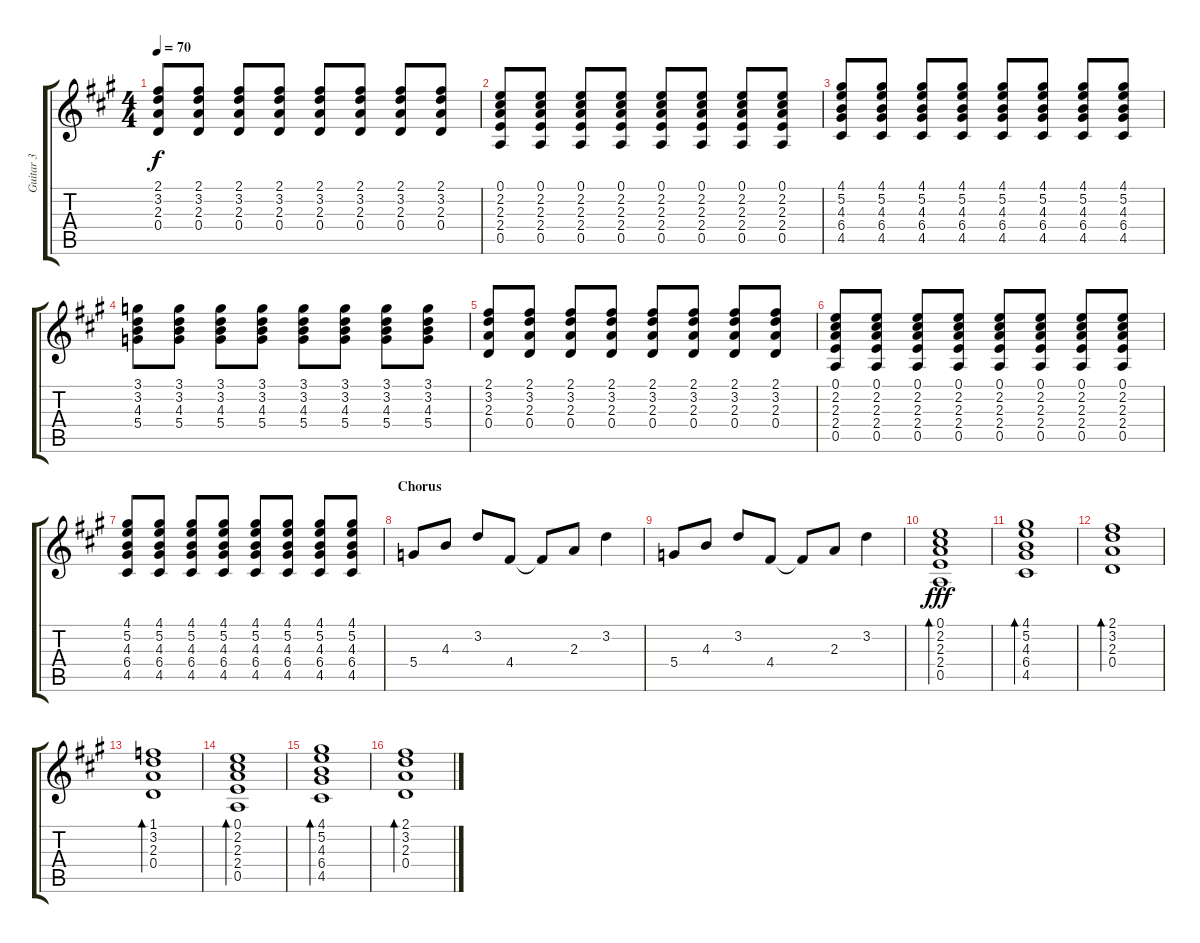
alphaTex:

\track ("Guitar 3" "Guitar 3") {instrument acousticguitarsteel}
\staff {score tabs}
\tuning (E4 B3 G3 D3 A2 E2) {hide}
\ts (4 4)
\tempo 70
\clef g2
\ks a
(2.1 3.2 2.3 0.4).8{dy f} (2.1 3.2 2.3 0.4).8 (2.1 3.2 2.3 0.4).8 (2.1 3.2 2.3 0.4).8 (2.1 3.2 2.3 0.4).8 (2.1 3.2 2.3 0.4).8 (2.1 3.2 2.3 0.4).8 (2.1 3.2 2.3 0.4).8 |
(0.1 2.2 2.3 2.4 0.5).8 (0.1 2.2 2.3 2.4 0.5).8 (0.1 2.2 2.3 2.4 0.5).8 (0.1 2.2 2.3 2.4 0.5).8 (0.1 2.2 2.3 2.4 0.5).8 (0.1 2.2 2.3 2.4 0.5).8 (0.1 2.2 2.3 2.4 0.5).8 (0.1 2.2 2.3 2.4 0.5).8 |
(4.1 5.2 4.3 6.4 4.5).8 (4.1 5.2 4.3 6.4 4.5).8 (4.1 5.2 4.3 6.4 4.5).8 (4.1 5.2 4.3 6.4 4.5).8 (4.1 5.2 4.3 6.4 4.5).8 (4.1 5.2 4.3 6.4 4.5).8 (4.1 5.2 4.3 6.4 4.5).8 (4.1 5.2 4.3 6.4 4.5).8 |
(3.1 3.2 4.3 5.4).8 (3.1 3.2 4.3 5.4).8 (3.1 3.2 4.3 5.4).8 (3.1 3.2 4.3 5.4).8 (3.1 3.2 4.3 5.4).8 (3.1 3.2 4.3 5.4).8 (3.1 3.2 4.3 5.4).8 (3.1 3.2 4.3 5.4).8 |
(2.1 3.2 2.3 0.4).8 (2.1 3.2 2.3 0.4).8 (2.1 3.2 2.3 0.4).8 (2.1 3.2 2.3 0.4).8 (2.1 3.2 2.3 0.4).8 (2.1 3.2 2.3 0.4).8 (2.1 3.2 2.3 0.4).8 (2.1 3.2 2.3 0.4).8 |
(0.1 2.2 2.3 2.4 0.5).8 (0.1 2.2 2.3 2.4 0.5).8 (0.1 2.2 2.3 2.4 0.5).8 (0.1 2.2 2.3 2.4 0.5).8 (0.1 2.2 2.3 2.4 0.5).8 (0.1 2.2 2.3 2.4 0.5).8 (0.1 2.2 2.3 2.4 0.5).8 (0.1 2.2 2.3 2.4 0.5).8 |
(4.1 5.2 4.3 6.4 4.5).8 (4.1 5.2 4.3 6.4 4.5).8 (4.1 5.2 4.3 6.4 4.5).8 (4.1 5.2 4.3 6.4 4.5).8 (4.1 5.2 4.3 6.4 4.5).8 (4.1 5.2 4.3 6.4 4.5).8 (4.1 5.2 4.3 6.4 4.5).8 (4.1 5.2 4.3 6.4 4.5).8 |
\section ("" "Chorus")
5.4.8 4.3.8 3.2.8 4.4.8 4.4{t}.8 2.3.8 3.2.4 |
5.4.8 4.3.8 3.2.8 4.4.8 4.4{t}.8 2.3.8 3.2.4 |
(0.1 2.2 2.3 2.4 0.5).1{bd 240 dy fff} |
(4.1 5.2 4.3 6.4 4.5).1{bd 240} |
(2.1 3.2 2.3 0.4).1{bd 240} |
(1.1 3.2 2.3 0.4).1{bd 240} |
(0.1 2.2 2.3 2.4 0.5).1{bd 240} |
(4.1 5.2 4.3 6.4 4.5).1{bd 240} |
(2.1 3.2 2.3 0.4).1{bd 240}
